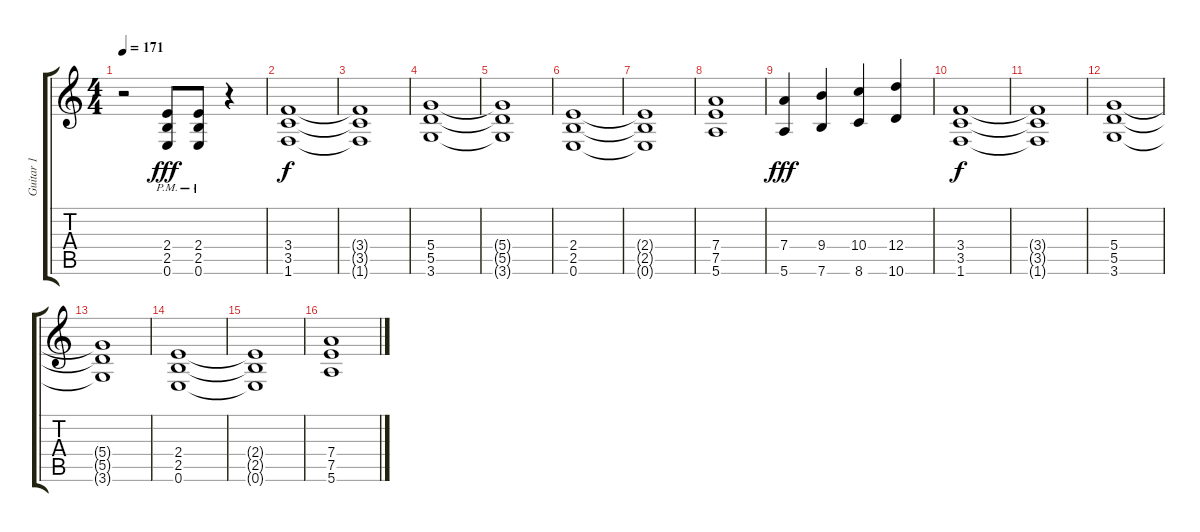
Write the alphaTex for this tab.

\track ("Guitar 1" "Guitar 1") {instrument overdrivenguitar}
\staff {score tabs}
\tuning (E4 B3 G3 D3 A2 E2) {hide}
\ts (4 4)
\tempo 171
\clef g2
\ks c
r.2{dy fff} (2.4{pm} 2.5{pm} 0.6{pm}).8 (2.4{pm} 2.5{pm} 0.6{pm}).8 r.4 |
(3.4 3.5 1.6).1{dy f} |
(3.4{t} 3.5{t} 1.6{t}).1 |
(5.4 5.5 3.6).1 |
(5.4{t} 5.5{t} 3.6{t}).1 |
(2.4 2.5 0.6).1 |
(2.4{t} 2.5{t} 0.6{t}).1 |
(7.4 7.5 5.6).1 |
(7.4 5.6).4{dy fff} (9.4 7.6).4 (10.4 8.6).4 (12.4 10.6).4 |
(3.4 3.5 1.6).1{dy f} |
(3.4{t} 3.5{t} 1.6{t}).1 |
(5.4 5.5 3.6).1 |
(5.4{t} 5.5{t} 3.6{t}).1 |
(2.4 2.5 0.6).1 |
(2.4{t} 2.5{t} 0.6{t}).1 |
(7.4 7.5 5.6).1
